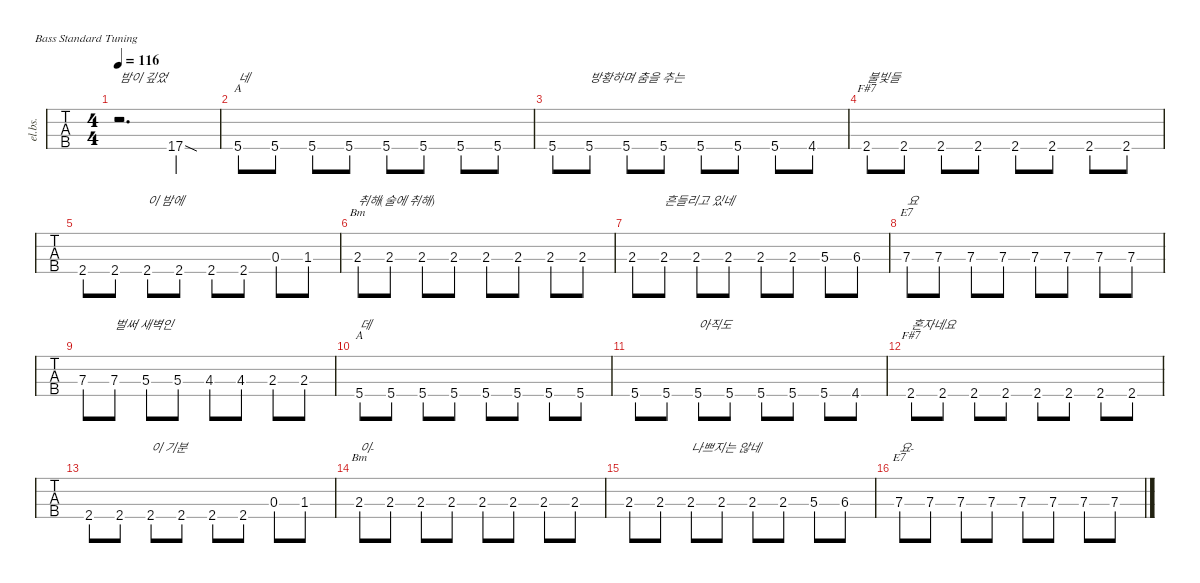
\defaultSystemsLayout 4
\hideDynamics
\bracketExtendMode nobrackets
\track ("Electric Bass" "el.bs.") {instrument electricbassfinger}
\staff {tabs}
\tuning (G2 D2 A1 E1)
\chord ("A" x x x 5) {showdiagram false showfingering false}
\chord ("F#7" x x x 2) {showdiagram false showfingering false}
\chord ("Bm" x x x 7) {firstfret 7 showdiagram false showfingering false}
\chord ("E7" x x 7 x) {firstfret 7 showdiagram false showfingering false}
\ts (4 4)
\tempo 116
\clef f4
\ks c
r.2{d txt "밤이 깊었" dy mf instrument electricbassfinger} 17.4{sod}.4 |
5.4.8{ch "A" txt "네"} 5.4.8 5.4.8 5.4.8 5.4.8 5.4.8 5.4.8 5.4.8 |
5.4.8 5.4.8{txt "방황하며 춤을 추는"} 5.4.8 5.4.8 5.4.8 5.4.8 5.4.8 4.4{acc #}.8 |
2.4{acc #}.8{ch "F#7" txt "불빛들"} 2.4{acc #}.8 2.4{acc #}.8 2.4{acc #}.8 2.4{acc #}.8 2.4{acc #}.8 2.4{acc #}.8 2.4{acc #}.8 |
2.4{acc #}.8 2.4{acc #}.8 2.4{acc #}.8{txt "이 밤에"} 2.4{acc #}.8 2.4{acc #}.8 2.4{acc #}.8 0.3.8 1.3{acc #}.8 |
2.3.8{ch "Bm" txt "취해(술에 취해)"} 2.3.8 2.3.8 2.3.8 2.3.8 2.3.8 2.3.8 2.3.8 |
2.3.8 2.3.8{txt "흔들리고 있네"} 2.3.8 2.3.8 2.3.8 2.3.8 5.3.8 6.3{acc #}.8 |
7.3.8{ch "E7" txt "요"} 7.3.8 7.3.8 7.3.8 7.3.8 7.3.8 7.3.8 7.3.8 |
7.3.8 7.3.8{txt "벌써 새벽인"} 5.3.8 5.3.8 4.3{acc #}.8 4.3{acc #}.8 2.3.8 2.3.8 |
5.4.8{ch "A" txt "데"} 5.4.8 5.4.8 5.4.8 5.4.8 5.4.8 5.4.8 5.4.8 |
5.4.8 5.4.8 5.4.8{txt "아직도"} 5.4.8 5.4.8 5.4.8 5.4.8 4.4{acc #}.8 |
2.4{acc #}.8{ch "F#7" txt "혼자네요"} 2.4{acc #}.8 2.4{acc #}.8 2.4{acc #}.8 2.4{acc #}.8 2.4{acc #}.8 2.4{acc #}.8 2.4{acc #}.8 |
2.4{acc #}.8 2.4{acc #}.8 2.4{acc #}.8{txt "이 기분"} 2.4{acc #}.8 2.4{acc #}.8 2.4{acc #}.8 0.3.8 1.3{acc #}.8 |
2.3.8{ch "Bm" txt "이-"} 2.3.8 2.3.8 2.3.8 2.3.8 2.3.8 2.3.8 2.3.8 |
2.3.8 2.3.8 2.3.8{txt "나쁘지는 않네"} 2.3.8 2.3.8 2.3.8 5.3.8 6.3{acc #}.8 |
7.3.8{ch "E7" txt "요-"} 7.3.8 7.3.8 7.3.8 7.3.8 7.3.8 7.3.8 7.3.8
